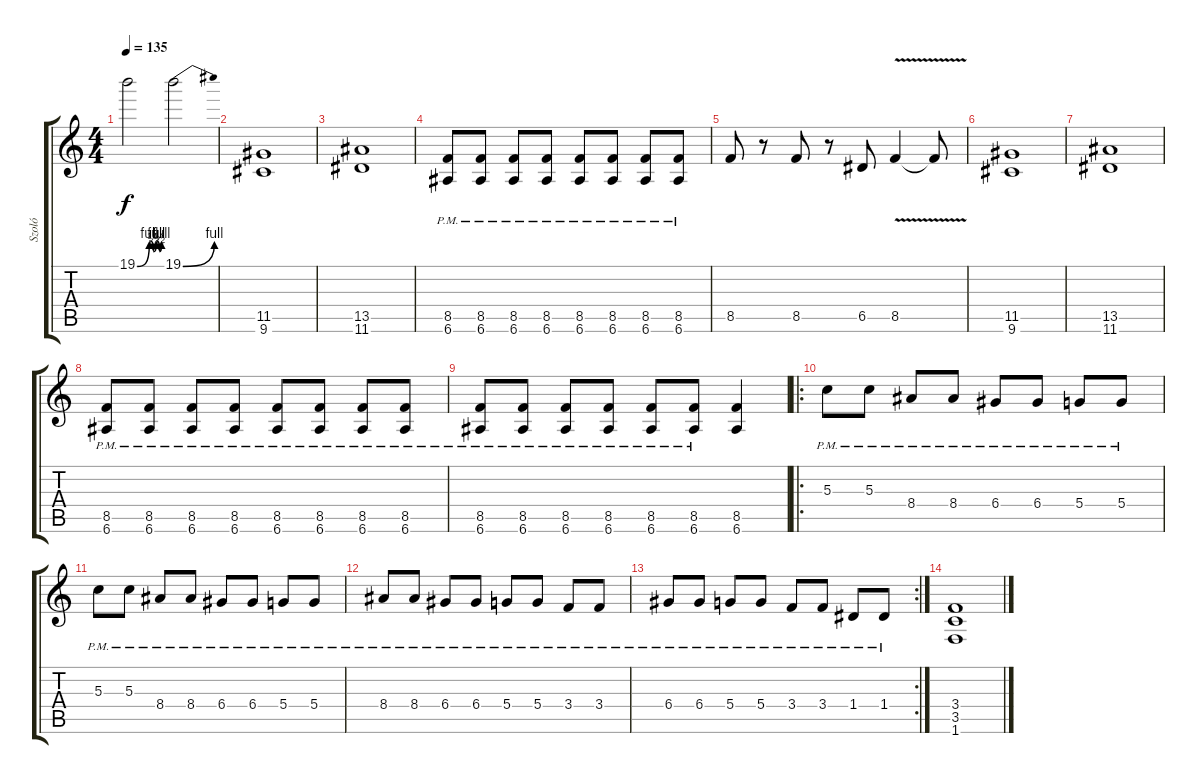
\track ("Szoló" "Szoló") {instrument distortionguitar}
\staff {score tabs}
\tuning (E4 B3 G3 D3 A2 E2) {hide}
\ts (4 4)
\tempo 135
\clef g2
\ks c
19.1{be (custom 0 0 30 4 40 2 47 4 55 2 60 4)}.2{dy f} 19.1{be (bend 0 0 60 4)}.2 |
(11.5 9.6).1 |
(13.5 11.6).1 |
(8.5{pm} 6.6{pm}).8 (8.5{pm} 6.6{pm}).8 (8.5{pm} 6.6{pm}).8 (8.5{pm} 6.6{pm}).8 (8.5{pm} 6.6{pm}).8 (8.5{pm} 6.6{pm}).8 (8.5{pm} 6.6{pm}).8 (8.5{pm} 6.6{pm}).8 |
8.5.8 r.8 8.5.8 r.8 6.5.8 8.5{v}.4 8.5{t}.8 |
(11.5 9.6).1 |
(13.5 11.6).1 |
(8.5{pm} 6.6{pm}).8 (8.5{pm} 6.6{pm}).8 (8.5{pm} 6.6{pm}).8 (8.5{pm} 6.6{pm}).8 (8.5{pm} 6.6{pm}).8 (8.5{pm} 6.6{pm}).8 (8.5{pm} 6.6{pm}).8 (8.5{pm} 6.6{pm}).8 |
(8.5{pm} 6.6{pm}).8 (8.5{pm} 6.6{pm}).8 (8.5{pm} 6.6{pm}).8 (8.5{pm} 6.6{pm}).8 (8.5{pm} 6.6{pm}).8 (8.5{pm} 6.6{pm}).8 (8.5 6.6).4 |
\ro
5.3{pm}.8{volume 10} 5.3{pm}.8 8.4{pm}.8 8.4{pm}.8 6.4{pm}.8 6.4{pm}.8 5.4{pm}.8 5.4{pm}.8 |
5.3{pm}.8 5.3{pm}.8 8.4{pm}.8 8.4{pm}.8 6.4{pm}.8 6.4{pm}.8 5.4{pm}.8 5.4{pm}.8 |
8.4{pm}.8 8.4{pm}.8 6.4{pm}.8 6.4{pm}.8 5.4{pm}.8 5.4{pm}.8 3.4{pm}.8 3.4{pm}.8 |
\rc 2
6.4{pm}.8 6.4{pm}.8 5.4{pm}.8 5.4{pm}.8 3.4{pm}.8 3.4{pm}.8 1.4{pm}.8 1.4{pm}.8 |
(3.4 3.5 1.6).1
